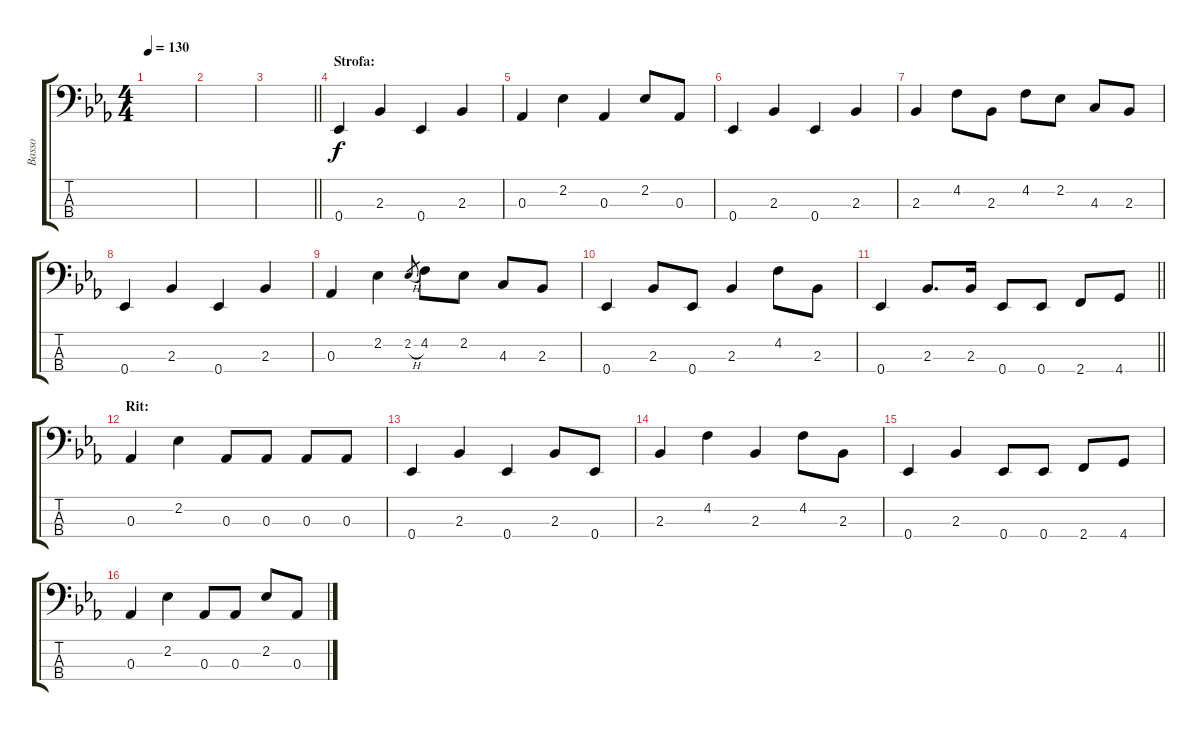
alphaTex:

\track ("Basso" "Basso") {instrument electricbasspick}
\staff {score tabs}
\tuning (Gb2 Db2 Ab1 Eb1) {hide}
\ts (4 4)
\tempo 130
\clef f4
\ks eb
|
|
\barLineRight lightlight
|
\section ("" "Strofa:")
0.4.4 2.3.4 0.4.4 2.3.4 |
0.3.4 2.2.4 0.3.4 2.2.8 0.3.8 |
0.4.4 2.3.4 0.4.4 2.3.4 |
2.3.4 4.2.8 2.3.8 4.2.8 2.2.8 4.3.8 2.3.8 |
0.4.4 2.3.4 0.4.4 2.3.4 |
0.3.4 2.2.4 2.2{h}.8{gr} 4.2.8 2.2.8 4.3.8 2.3.8 |
0.4.4 2.3.8 0.4.8 2.3.4 4.2.8 2.3.8 |
\barLineRight lightlight
0.4.4 2.3.8{d} 2.3.16 0.4.8 0.4.8 2.4.8 4.4.8 |
\section ("" "Rit:")
0.3.4 2.2.4 0.3.8 0.3.8 0.3.8 0.3.8 |
0.4.4 2.3.4 0.4.4 2.3.8 0.4.8 |
2.3.4 4.2.4 2.3.4 4.2.8 2.3.8 |
0.4.4 2.3.4 0.4.8 0.4.8 2.4.8 4.4.8 |
0.3.4 2.2.4 0.3.8 0.3.8 2.2.8 0.3.8
